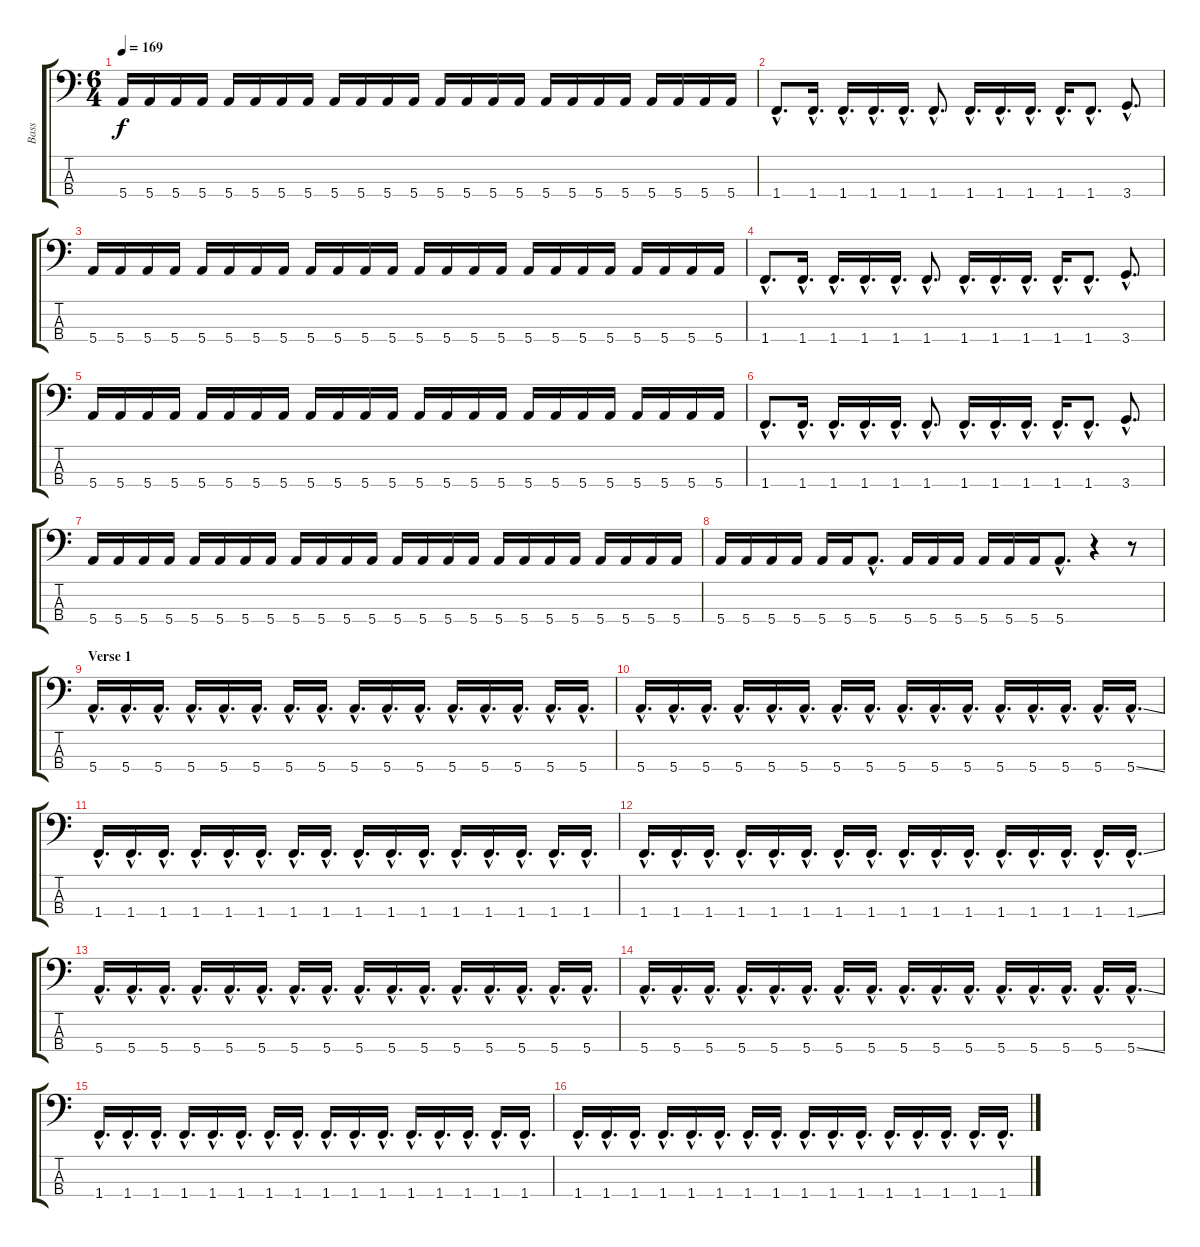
\track ("Bass" "Bass") {instrument electricbasspick}
\staff {score tabs}
\tuning (G2 D2 A1 E1) {hide}
\ts (6 4)
\tempo 169
\clef f4
\ks c
5.4.16{dy f instrument electricbasspick} 5.4.16 5.4.16 5.4.16 5.4.16 5.4.16 5.4.16 5.4.16 5.4.16 5.4.16 5.4.16 5.4.16 5.4.16 5.4.16 5.4.16 5.4.16 5.4.16 5.4.16 5.4.16 5.4.16 5.4.16 5.4.16 5.4.16 5.4.16 |
1.4{hac}.8{d} 1.4{hac}.16{d} 1.4{hac}.16{d} 1.4{hac}.16{d} 1.4{hac}.16{d} 1.4{hac}.8{d} 1.4{hac}.16{d} 1.4{hac}.16{d} 1.4{hac}.16{d} 1.4{hac}.16{d} 1.4{hac}.8{d} 3.4{hac}.8{d} |
5.4.16 5.4.16 5.4.16 5.4.16 5.4.16 5.4.16 5.4.16 5.4.16 5.4.16 5.4.16 5.4.16 5.4.16 5.4.16 5.4.16 5.4.16 5.4.16 5.4.16 5.4.16 5.4.16 5.4.16 5.4.16 5.4.16 5.4.16 5.4.16 |
1.4{hac}.8{d} 1.4{hac}.16{d} 1.4{hac}.16{d} 1.4{hac}.16{d} 1.4{hac}.16{d} 1.4{hac}.8{d} 1.4{hac}.16{d} 1.4{hac}.16{d} 1.4{hac}.16{d} 1.4{hac}.16{d} 1.4{hac}.8{d} 3.4{hac}.8{d} |
5.4.16 5.4.16 5.4.16 5.4.16 5.4.16 5.4.16 5.4.16 5.4.16 5.4.16 5.4.16 5.4.16 5.4.16 5.4.16 5.4.16 5.4.16 5.4.16 5.4.16 5.4.16 5.4.16 5.4.16 5.4.16 5.4.16 5.4.16 5.4.16 |
1.4{hac}.8{d} 1.4{hac}.16{d} 1.4{hac}.16{d} 1.4{hac}.16{d} 1.4{hac}.16{d} 1.4{hac}.8{d} 1.4{hac}.16{d} 1.4{hac}.16{d} 1.4{hac}.16{d} 1.4{hac}.16{d} 1.4{hac}.8{d} 3.4{hac}.8{d} |
5.4.16 5.4.16 5.4.16 5.4.16 5.4.16 5.4.16 5.4.16 5.4.16 5.4.16 5.4.16 5.4.16 5.4.16 5.4.16 5.4.16 5.4.16 5.4.16 5.4.16 5.4.16 5.4.16 5.4.16 5.4.16 5.4.16 5.4.16 5.4.16 |
5.4.16 5.4.16 5.4.16 5.4.16 5.4.16 5.4.16 5.4{hac}.8{d} 5.4.16 5.4.16 5.4.16 5.4.16 5.4.16 5.4.16 5.4{hac}.8{d} r.4 r.8 |
\section ("" "Verse 1")
5.4{hac}.16{d} 5.4{hac}.16{d} 5.4{hac}.16{d} 5.4{hac}.16{d} 5.4{hac}.16{d} 5.4{hac}.16{d} 5.4{hac}.16{d} 5.4{hac}.16{d} 5.4{hac}.16{d} 5.4{hac}.16{d} 5.4{hac}.16{d} 5.4{hac}.16{d} 5.4{hac}.16{d} 5.4{hac}.16{d} 5.4{hac}.16{d} 5.4{hac}.16{d} |
5.4{hac}.16{d} 5.4{hac}.16{d} 5.4{hac}.16{d} 5.4{hac}.16{d} 5.4{hac}.16{d} 5.4{hac}.16{d} 5.4{hac}.16{d} 5.4{hac}.16{d} 5.4{hac}.16{d} 5.4{hac}.16{d} 5.4{hac}.16{d} 5.4{hac}.16{d} 5.4{hac}.16{d} 5.4{hac}.16{d} 5.4{hac}.16{d} 5.4{ss hac}.16{d} |
1.4{hac}.16{d} 1.4{hac}.16{d} 1.4{hac}.16{d} 1.4{hac}.16{d} 1.4{hac}.16{d} 1.4{hac}.16{d} 1.4{hac}.16{d} 1.4{hac}.16{d} 1.4{hac}.16{d} 1.4{hac}.16{d} 1.4{hac}.16{d} 1.4{hac}.16{d} 1.4{hac}.16{d} 1.4{hac}.16{d} 1.4{hac}.16{d} 1.4{hac}.16{d} |
1.4{hac}.16{d} 1.4{hac}.16{d} 1.4{hac}.16{d} 1.4{hac}.16{d} 1.4{hac}.16{d} 1.4{hac}.16{d} 1.4{hac}.16{d} 1.4{hac}.16{d} 1.4{hac}.16{d} 1.4{hac}.16{d} 1.4{hac}.16{d} 1.4{hac}.16{d} 1.4{hac}.16{d} 1.4{hac}.16{d} 1.4{hac}.16{d} 1.4{ss hac}.16{d} |
5.4{hac}.16{d} 5.4{hac}.16{d} 5.4{hac}.16{d} 5.4{hac}.16{d} 5.4{hac}.16{d} 5.4{hac}.16{d} 5.4{hac}.16{d} 5.4{hac}.16{d} 5.4{hac}.16{d} 5.4{hac}.16{d} 5.4{hac}.16{d} 5.4{hac}.16{d} 5.4{hac}.16{d} 5.4{hac}.16{d} 5.4{hac}.16{d} 5.4{hac}.16{d} |
5.4{hac}.16{d} 5.4{hac}.16{d} 5.4{hac}.16{d} 5.4{hac}.16{d} 5.4{hac}.16{d} 5.4{hac}.16{d} 5.4{hac}.16{d} 5.4{hac}.16{d} 5.4{hac}.16{d} 5.4{hac}.16{d} 5.4{hac}.16{d} 5.4{hac}.16{d} 5.4{hac}.16{d} 5.4{hac}.16{d} 5.4{hac}.16{d} 5.4{ss hac}.16{d} |
1.4{hac}.16{d} 1.4{hac}.16{d} 1.4{hac}.16{d} 1.4{hac}.16{d} 1.4{hac}.16{d} 1.4{hac}.16{d} 1.4{hac}.16{d} 1.4{hac}.16{d} 1.4{hac}.16{d} 1.4{hac}.16{d} 1.4{hac}.16{d} 1.4{hac}.16{d} 1.4{hac}.16{d} 1.4{hac}.16{d} 1.4{hac}.16{d} 1.4{hac}.16{d} |
1.4{hac}.16{d} 1.4{hac}.16{d} 1.4{hac}.16{d} 1.4{hac}.16{d} 1.4{hac}.16{d} 1.4{hac}.16{d} 1.4{hac}.16{d} 1.4{hac}.16{d} 1.4{hac}.16{d} 1.4{hac}.16{d} 1.4{hac}.16{d} 1.4{hac}.16{d} 1.4{hac}.16{d} 1.4{hac}.16{d} 1.4{hac}.16{d} 1.4{ss hac}.16{d}
